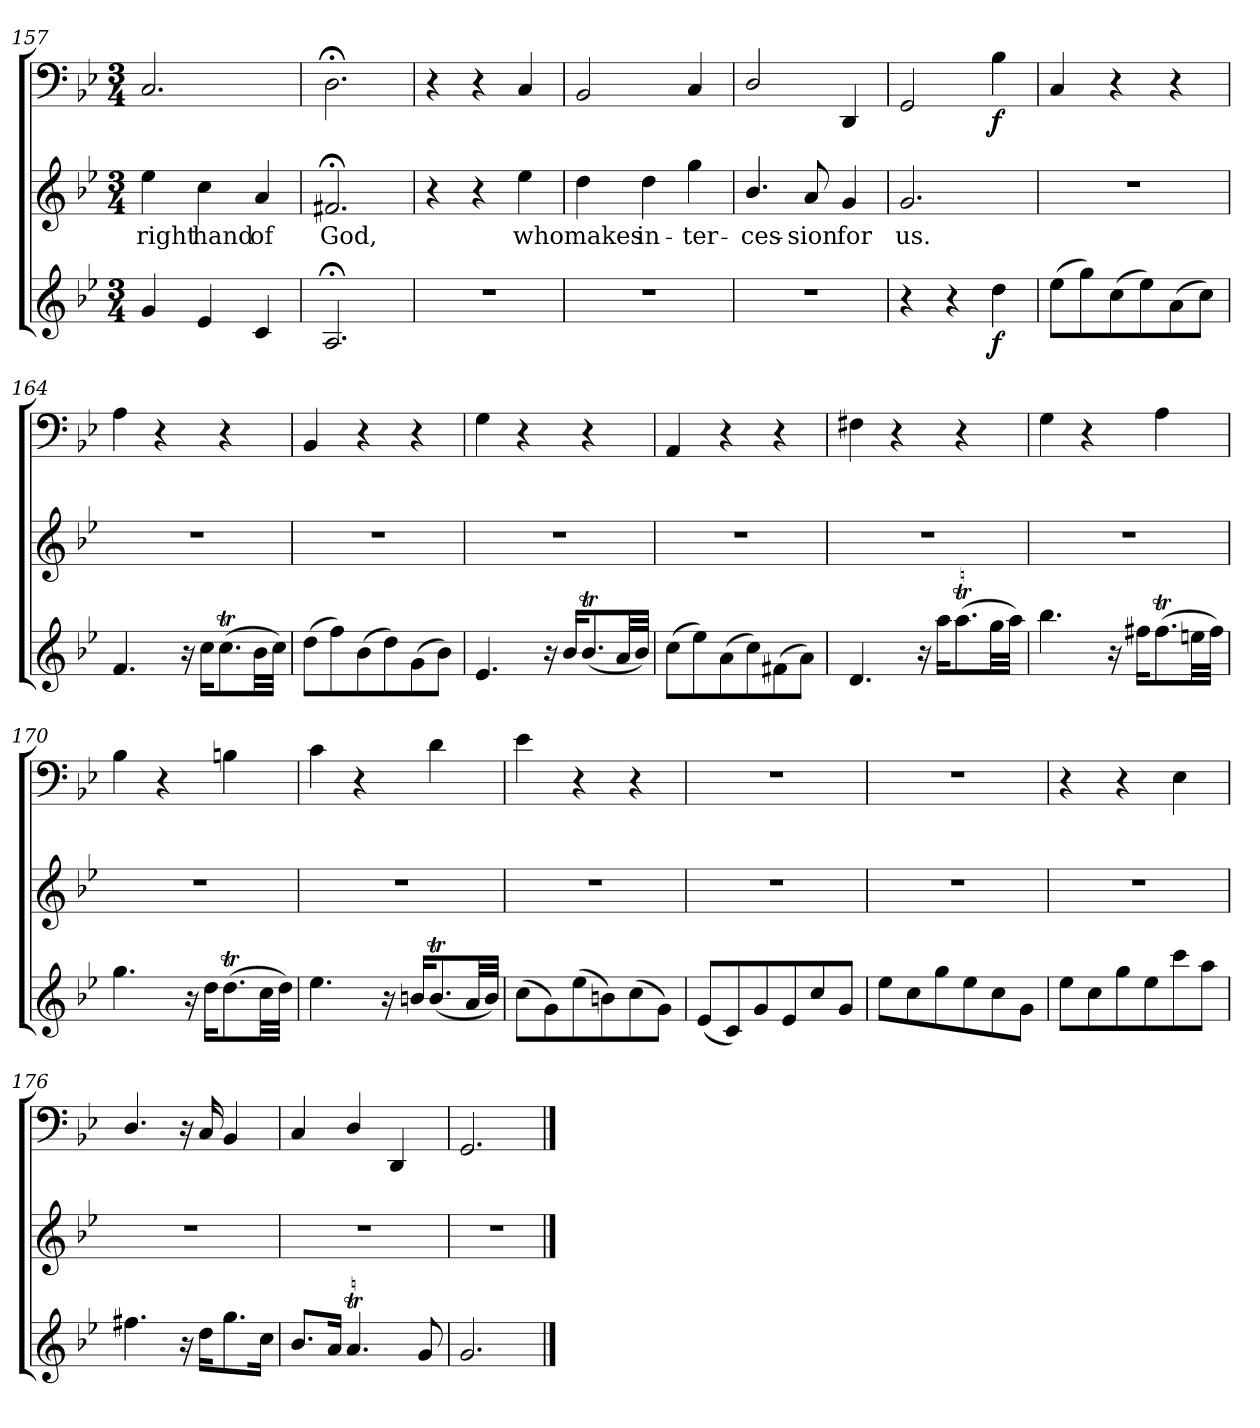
**kern	**dynam	**kern	**text	**kern	**dynam
*part3	*part3	*part2	*part2	*part1	*part1
*staff3	*staff3	*staff2	*staff2	*staff1	*staff1
*clefG2	*	*clefG2	*	*clefF4	*
*k[b-e-]	*	*k[b-e-]	*	*k[b-e-]	*
*g:	*	*g:	*	*g:	*
*M3/4	*	*M3/4	*	*M3/4	*
=157	=157	=157	=157	=157	=157
4g/	.	4ee-\	right	2.C/	.
4e-/	.	4cc\	hand	.	.
4c/	.	4a/	of	.	.
=158	=158	=158	=158	=158	=158
2.A;</	.	2.f#X;</	God,	2.D;<\	.
=159	=159	=159	=159	=159	=159
2.r	.	4r	.	4r	.
.	.	4r	.	4r	.
.	.	4ee-\	who	4C/	.
=160	=160	=160	=160	=160	=160
2.r	.	4dd\	makes	2BB-/	.
.	.	4dd\	in-	.	.
.	.	4gg\	-ter-	4C/	.
=161	=161	=161	=161	=161	=161
2.r	.	4.b-/	-ces-	2D/	.
.	.	8a/	-sion	.	.
.	.	4g/	for	4DD/	.
=162	=162	=162	=162	=162	=162
4r	.	2.g/	us.	2GG/	.
4r	.	.	.	.	.
4dd\	f	.	.	4B-\	f
=163	=163	=163	=163	=163	=163
(8ee-\L	.	2.r	.	4C/	.
8gg\)	.	.	.	.	.
(8cc\	.	.	.	4r	.
8ee-\)	.	.	.	.	.
(8a\	.	.	.	4r	.
8cc\J)	.	.	.	.	.
=164	=164	=164	=164	=164	=164
4.f/	.	2.r	.	4A\	.
.	.	.	.	4r	.
16r	.	.	.	.	.
16cc\KL	.	.	.	.	.
(8.ccT\	.	.	.	4r	.
32b-\LL	.	.	.	.	.
32cc\JJJ)	.	.	.	.	.
=165	=165	=165	=165	=165	=165
(8dd\L	.	2.r	.	4BB-/	.
8ff\)	.	.	.	.	.
(8b-\	.	.	.	4r	.
8dd\)	.	.	.	.	.
(8g\	.	.	.	4r	.
8b-\J)	.	.	.	.	.
=166	=166	=166	=166	=166	=166
4.e-/	.	2.r	.	4G\	.
.	.	.	.	4r	.
16r	.	.	.	.	.
16b-/KL	.	.	.	.	.
(8.b-T/	.	.	.	4r	.
32a/LL	.	.	.	.	.
32b-/JJJ)	.	.	.	.	.
=167	=167	=167	=167	=167	=167
(8cc\L	.	2.r	.	4AA/	.
8ee-\)	.	.	.	.	.
(8a\	.	.	.	4r	.
8cc\)	.	.	.	.	.
(8f#X\	.	.	.	4r	.
8a\J)	.	.	.	.	.
=168	=168	=168	=168	=168	=168
4.d/	.	2.r	.	4F#X\	.
.	.	.	.	4r	.
16r	.	.	.	.	.
16aa\KL	.	.	.	.	.
(8.aaT\	.	.	.	4r	.
32gg\LL	.	.	.	.	.
32aa\JJJ)	.	.	.	.	.
=169	=169	=169	=169	=169	=169
4.bb-\	.	2.r	.	4G\	.
.	.	.	.	4r	.
16r	.	.	.	.	.
16ff#X\KL	.	.	.	.	.
(8.ff#t\	.	.	.	4A\	.
32een\LL	.	.	.	.	.
32ff#\JJJ)	.	.	.	.	.
=170	=170	=170	=170	=170	=170
4.gg\	.	2.r	.	4B-\	.
.	.	.	.	4r	.
16r	.	.	.	.	.
16dd\KL	.	.	.	.	.
(8.ddt\	.	.	.	4Bn\	.
32cc\LL	.	.	.	.	.
32dd\JJJ)	.	.	.	.	.
=171	=171	=171	=171	=171	=171
4.ee-\	.	2.r	.	4c\	.
.	.	.	.	4r	.
16r	.	.	.	.	.
16bn/KL	.	.	.	.	.
(8.bt/	.	.	.	4d\	.
32a/LL	.	.	.	.	.
32b/JJJ)	.	.	.	.	.
=172	=172	=172	=172	=172	=172
(8cc\L	.	2.r	.	4e-\	.
8g\)	.	.	.	.	.
(8ee-\	.	.	.	4r	.
8bn\)	.	.	.	.	.
(8cc\	.	.	.	4r	.
8g\J)	.	.	.	.	.
=173	=173	=173	=173	=173	=173
(8e-/L	.	2.r	.	2.r	.
8c/)	.	.	.	.	.
8g/	.	.	.	.	.
8e-/	.	.	.	.	.
8cc/	.	.	.	.	.
8g/J	.	.	.	.	.
=174	=174	=174	=174	=174	=174
8ee-\L	.	2.r	.	2.r	.
8cc\	.	.	.	.	.
8gg\	.	.	.	.	.
8ee-\	.	.	.	.	.
8cc\	.	.	.	.	.
8g\J	.	.	.	.	.
=175	=175	=175	=175	=175	=175
8ee-\L	.	2.r	.	4r	.
8cc\	.	.	.	.	.
8gg\	.	.	.	4r	.
8ee-\	.	.	.	.	.
8ccc\	.	.	.	4E-\	.
8aa\J	.	.	.	.	.
=176	=176	=176	=176	=176	=176
4.ff#X\	.	2.r	.	4.D/	.
16r	.	.	.	16r	.
16dd\KL	.	.	.	16C/	.
8.gg\	.	.	.	4BB-/	.
16cc\Jk	.	.	.	.	.
=177	=177	=177	=177	=177	=177
8.b-/L	.	2.r	.	4C/	.
16a/Jk	.	.	.	.	.
4.aT/	.	.	.	4D/	.
.	.	.	.	4DD/	.
8g/	.	.	.	.	.
=178	=178	=178	=178	=178	=178
2.g/	.	2.r	.	2.GG/	.
==	==	==	==	==	==
*-	*-	*-	*-	*-	*-
